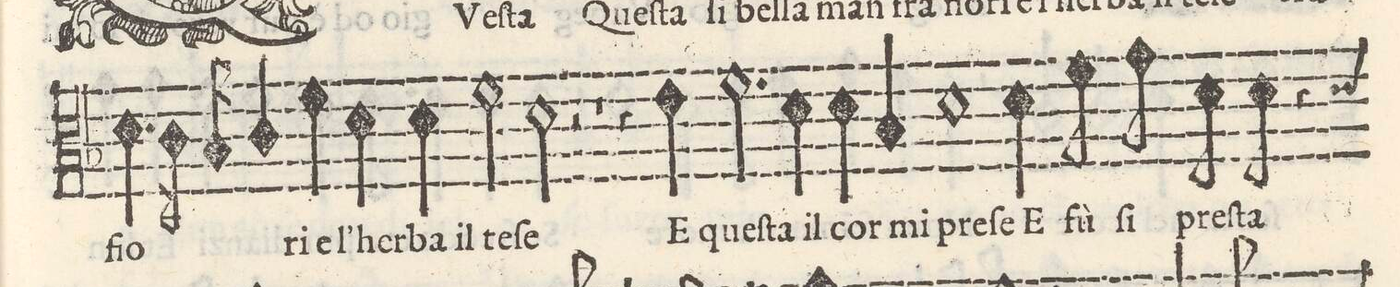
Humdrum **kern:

**kern	**text
*I"ALTO	*
*clefC3	*
*k[b-]	*
*met(C)	*
*M2/1	*
4.d\	fio-
16c\	.
16B-/	.
4c/	.
4f\	-ri e
=6-	=6-
4d\	l'her-
4d\	-ba il
2f\	te-
2d\	-ſe
2r	.
=7-	=7-
1r	.
4r	.
4e\	E
2.f\	queſ-
=8-	=8-
4d\	-ta il
4d\	cor
4B-/	mi
1d	pre-
=9-	=9-
4d\	-ſe E
8f\	fù
8g\	ſi
8d\	preſ-
8d\	-ta
4r	.
*custos:d	*
*-	*-
